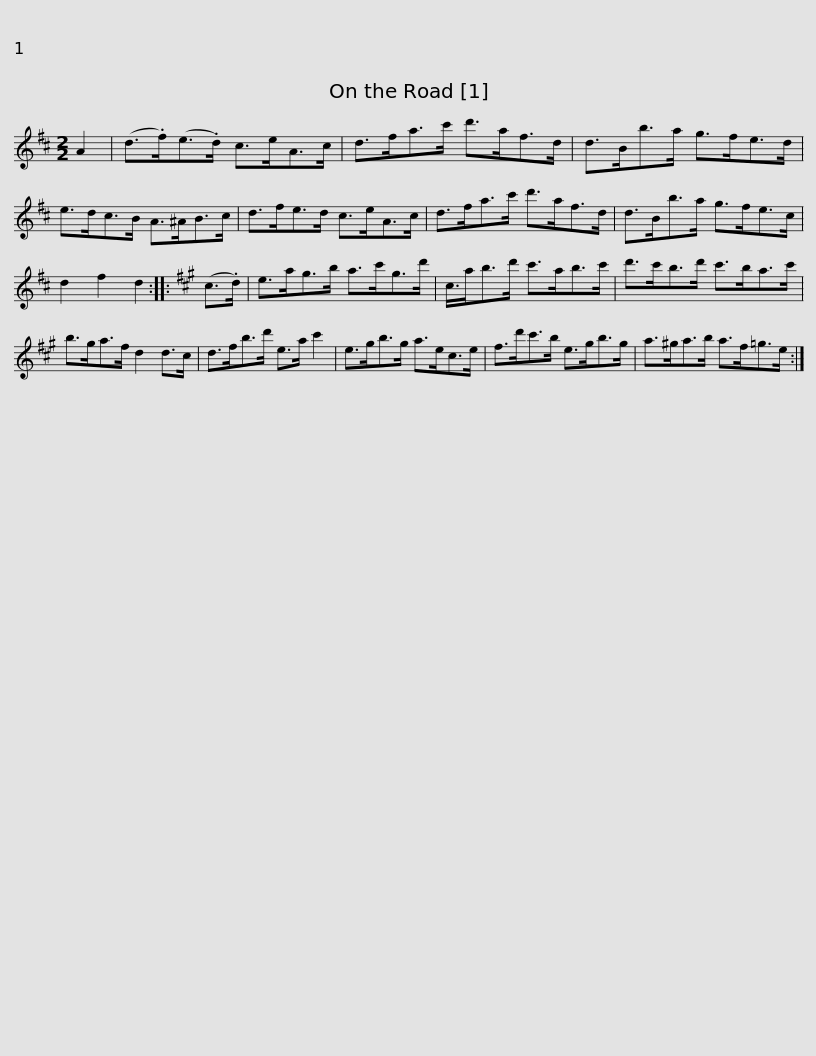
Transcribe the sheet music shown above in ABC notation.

X:1
L:1/8
M:2/2
I:linebreak $
K:D
V:1 treble
V:1
 A2 | (d>.f)(e>.d) c>eA>c | d>fa>c' d'>af>d | d>Bb>a g>fe>d | e>dc>B A>^AB>c |$ %5
 d>fe>d c>eA>c | d>fa>c' d'>af>d | d>Bb>a g>fe>c | d2 f2 d2 ::[K:A] (c>.d) |$ %10
 e>ag>b a>c'g>d' | c3/4a<bd'/ c'>ab>c' | d'>c'b>d' c'>ba>c' | b>ga>f d2 d>c |$ d>fb>d' e>a c'2 | %15
 e>gb>g a>ec>e | f>d'c'>b e>gb>g | a>^ga>b a>f=g>e :| %18
